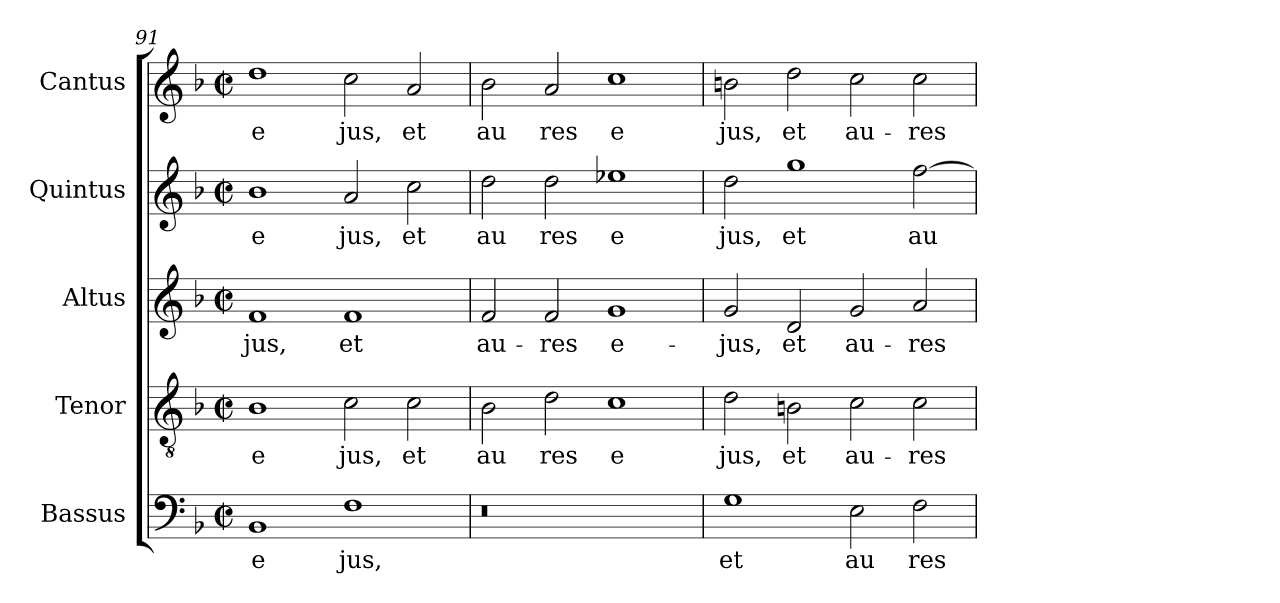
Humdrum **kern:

**kern	**text	**kern	**text	**kern	**text	**kern	**text	**kern	**text
*part5	*part5	*part4	*part4	*part3	*part3	*part2	*part2	*part1	*part1
*staff5	*staff5	*staff4	*staff4	*staff3	*staff3	*staff2	*staff2	*staff1	*staff1
*I"Bassus	*	*I"Tenor	*	*I"Altus	*	*I"Quintus	*	*I"Cantus	*
*clefF4	*	*clefGv2	*	*clefG2	*	*clefG2	*	*clefG2	*
*k[b-]	*	*k[b-]	*	*k[b-]	*	*k[b-]	*	*k[b-]	*
*F:	*	*F:	*	*F:	*	*F:	*	*F:	*
*M2/2	*	*M2/2	*	*M2/2	*	*M2/2	*	*M2/2	*
*met(c|)	*	*met(c|)	*	*met(c|)	*	*met(c|)	*	*met(c|)	*
=91	=91	=91	=91	=91	=91	=91	=91	=91	=91
!	!LO:LY:b:cj	!	!LO:LY:b:cj	!	!LO:LY:b:cj	!	!LO:LY:b:cj	!	!LO:LY:b:cj
1BB-	e	1B-	e	1f	-jus,	1b-	e	1dd	e
!	!LO:LY:b:cj	!	!LO:LY:b:cj	!	!LO:LY:b:cj	!	!LO:LY:b:cj	!	!LO:LY:b:cj
1F	jus,	2c\	jus,	1f	et	2a/	jus,	2cc\	jus,
!	!	!	!LO:LY:b:cj	!	!	!	!LO:LY:b:cj	!	!LO:LY:b:cj
.	.	2c\	et	.	.	2cc\	et	2a/	et
=92	=92	=92	=92	=92	=92	=92	=92	=92	=92
!	!	!	!LO:LY:b:cj	!	!LO:LY:b:cj	!	!LO:LY:b:cj	!	!LO:LY:b:cj
0r	.	2B-\	au	2f/	au-	2dd\	au	2b-\	au
!	!	!	!LO:LY:b:cj	!	!LO:LY:b:cj	!	!LO:LY:b:cj	!	!LO:LY:b:cj
.	.	2d\	res	2f/	-res	2dd\	res	2a/	res
!	!	!	!LO:LY:b:cj	!	!LO:LY:b:cj	!	!LO:LY:b:cj	!	!LO:LY:b:cj
.	.	1c	e	1g	e-	1ee-X	e	1cc	e
!!LO:PB:g=z
=93	=93	=93	=93	=93	=93	=93	=93	=93	=93
!	!LO:LY:b:cj	!	!LO:LY:b:cj	!	!LO:LY:b:cj	!	!LO:LY:b:cj	!	!LO:LY:b:cj
1G	et	2d\	jus,	2g/	-jus,	2dd\	jus,	2bn\	jus,
!	!	!	!LO:LY:b:cj	!	!LO:LY:b:cj	!	!LO:LY:b:cj	!	!LO:LY:b:cj
.	.	2Bn\	et	2d/	et	1gg	et	2dd\	et
!	!LO:LY:b:cj	!	!LO:LY:b:cj	!	!LO:LY:b:cj	!	!	!	!LO:LY:b:cj
2E\	au	2c\	au-	2g/	au-	.	.	2cc\	au-
!	!LO:LY:b:cj	!	!LO:LY:b:cj	!	!LO:LY:b:cj	!	!LO:LY:b	!	!LO:LY:b:cj
2F\	res	2c\	-res	2a/	-res	[>2ff\	au	2cc\	-res
=	=	=	=	=	=	=	=	=	=
*-	*-	*-	*-	*-	*-	*-	*-	*-	*-
